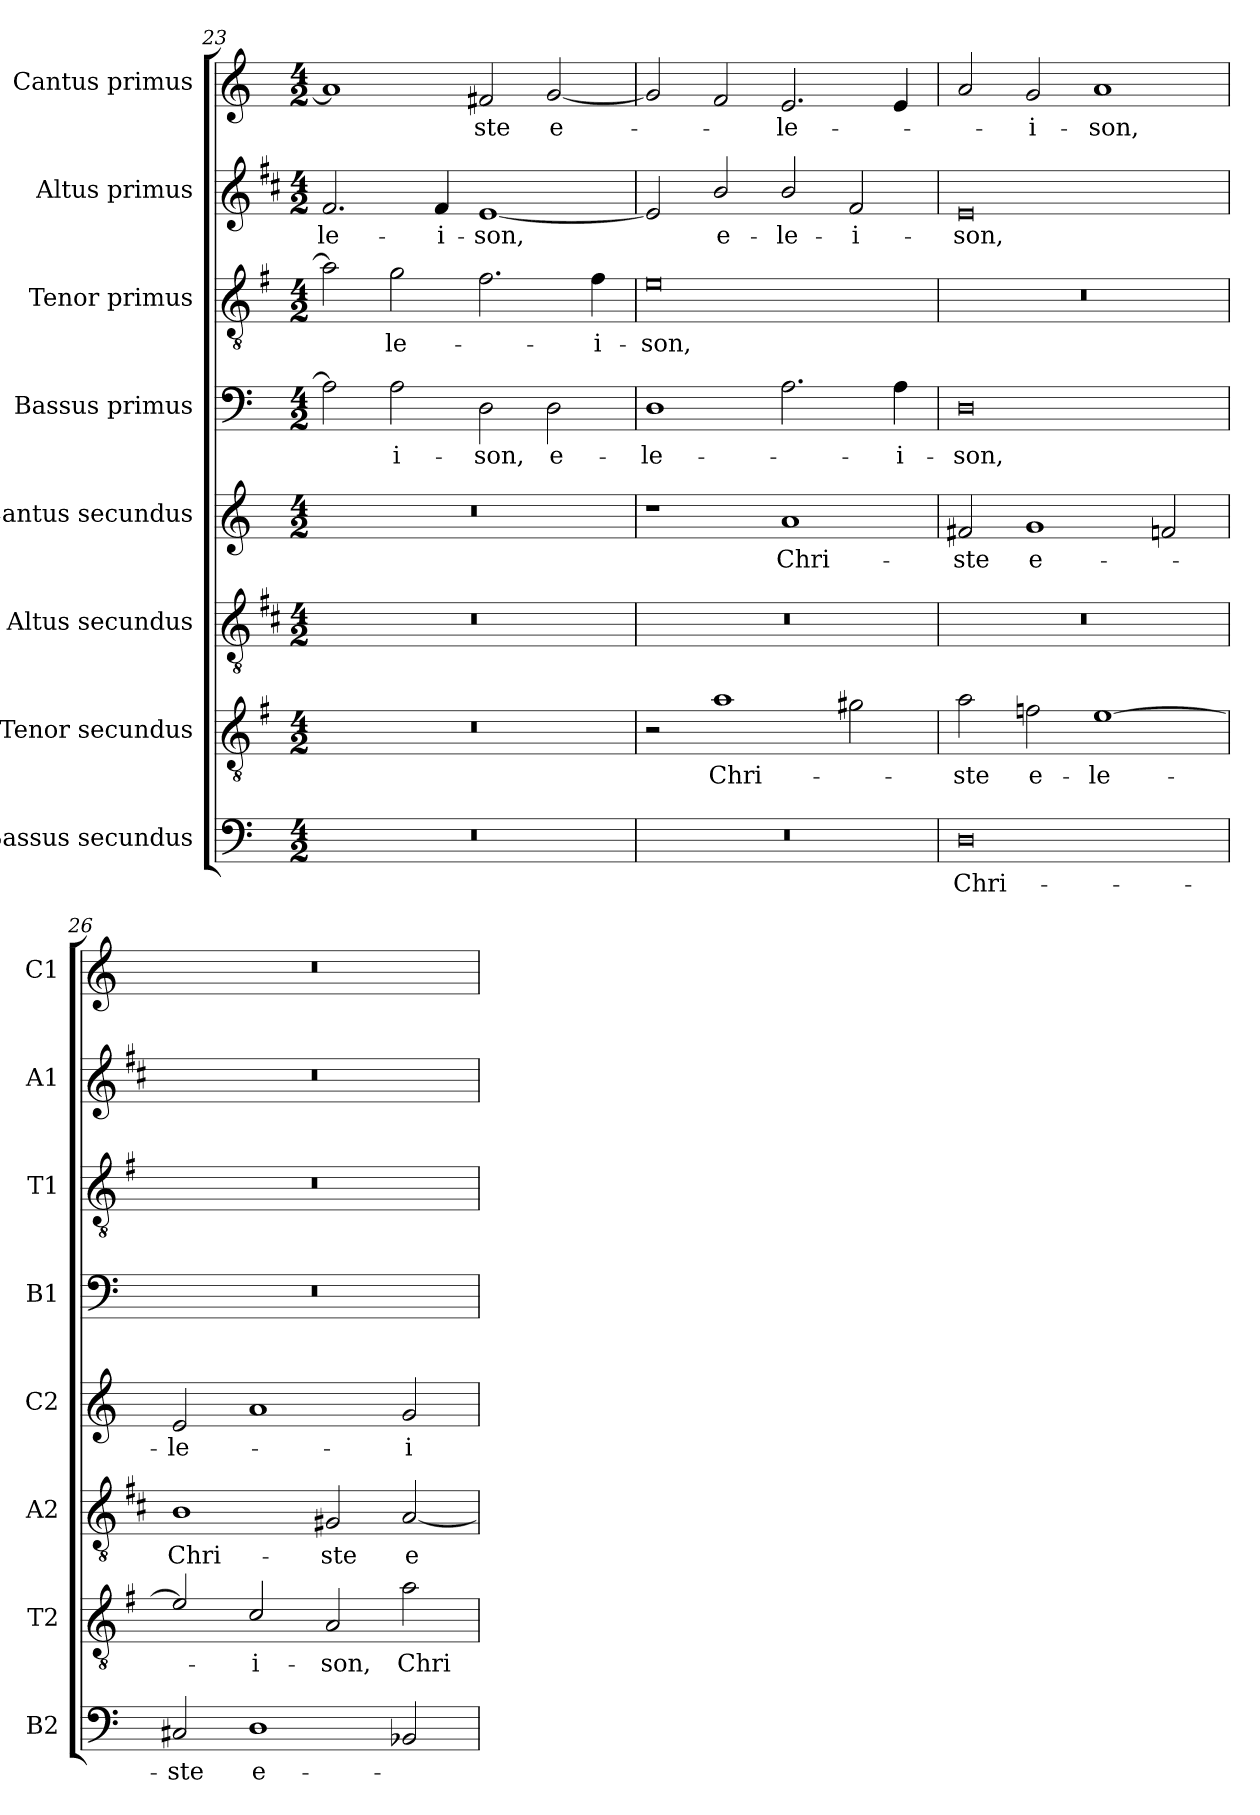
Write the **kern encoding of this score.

**kern	**text	**kern	**text	**kern	**text	**kern	**text	**kern	**text	**kern	**text	**kern	**text	**kern	**text
*part8	*part8	*part7	*part7	*part6	*part6	*part5	*part5	*part4	*part4	*part3	*part3	*part2	*part2	*part1	*part1
*staff8	*staff8	*staff7	*staff7	*staff6	*staff6	*staff5	*staff5	*staff4	*staff4	*staff3	*staff3	*staff2	*staff2	*staff1	*staff1
*I"Bassus secundus	*	*I"Tenor secundus	*	*I"Altus secundus	*	*I"Cantus secundus	*	*I"Bassus primus	*	*I"Tenor primus	*	*I"Altus primus	*	*I"Cantus primus	*
*I'B2	*	*I'T2	*	*I'A2	*	*I'C2	*	*I'B1	*	*I'T1	*	*I'A1	*	*I'C1	*
*clefF4	*	*clefGv2	*	*clefGv2	*	*clefG2	*	*clefF4	*	*clefGv2	*	*clefG2	*	*clefG2	*
*	*	*ITrd4c7	*	*ITrd1c2	*	*	*	*	*	*ITrd4c7	*	*ITrd1c2	*	*	*
*k[]	*	*k[]	*	*k[]	*	*k[]	*	*k[]	*	*k[]	*	*k[]	*	*k[]	*
*C:	*	*C:	*	*C:	*	*C:	*	*C:	*	*C:	*	*C:	*	*C:	*
*M4/2	*	*M4/2	*	*M4/2	*	*M4/2	*	*M4/2	*	*M4/2	*	*M4/2	*	*M4/2	*
=23	=23	=23	=23	=23	=23	=23	=23	=23	=23	=23	=23	=23	=23	=23	=23
!	!	!	!	!	!	!	!	!	!	!	!	!	!LO:LY:b	!	!
0r	.	0r	.	0r	.	0r	.	2A\]	.	2d\]	.	2.e/	-le-	1a]	.
!	!	!	!	!	!	!	!	!	!LO:LY:b	!	!LO:LY:b	!	!	!	!
.	.	.	.	.	.	.	.	2A\	-i-	2c\	-le-	.	.	.	.
!	!	!	!	!	!	!	!	!	!	!	!	!	!LO:LY:b	!	!
.	.	.	.	.	.	.	.	.	.	.	.	4e/	-i-	.	.
!	!	!	!	!	!	!	!	!	!LO:LY:b	!	!	!	!LO:LY:b	!	!LO:LY:b
.	.	.	.	.	.	.	.	2D\	-son,	2.B\	.	[1d	-son,	2f#X/	-ste
!	!	!	!	!	!	!	!	!	!LO:LY:b	!	!	!	!	!	!LO:LY:b
.	.	.	.	.	.	.	.	2D\	e-	.	.	.	.	[2g/	e-
!	!	!	!	!	!	!	!	!	!	!	!LO:LY:b	!	!	!	!
.	.	.	.	.	.	.	.	.	.	4B\	-i-	.	.	.	.
=24	=24	=24	=24	=24	=24	=24	=24	=24	=24	=24	=24	=24	=24	=24	=24
!	!	!	!	!	!	!	!	!	!LO:LY:b	!	!LO:LY:b	!	!	!	!
0r	.	2r	.	0r	.	1r	.	1D	-le-	0A	-son,	2d/]	.	2g/]	.
!	!	!	!LO:LY:b	!	!	!	!	!	!	!	!	!	!LO:LY:b	!	!
.	.	1d	Chri-	.	.	.	.	.	.	.	.	2a/	e-	2f/	.
!	!	!	!	!	!	!	!LO:LY:b	!	!	!	!	!	!LO:LY:b	!	!LO:LY:b
.	.	.	.	.	.	1a	Chri-	2.A\	.	.	.	2a/	-le-	2.e/	-le-
!	!	!	!	!	!	!	!	!	!	!	!	!	!LO:LY:b	!	!
.	.	2c#X\	.	.	.	.	.	.	.	.	.	2e/	-i-	.	.
!	!	!	!	!	!	!	!	!	!LO:LY:b	!	!	!	!	!	!
.	.	.	.	.	.	.	.	4A\	-i-	.	.	.	.	4e/	.
!!LO:PB:g=z
=25	=25	=25	=25	=25	=25	=25	=25	=25	=25	=25	=25	=25	=25	=25	=25
!	!LO:LY:b	!	!LO:LY:b	!	!	!	!LO:LY:b	!	!LO:LY:b	!	!	!	!LO:LY:b	!	!
0D	Chri-	2d\	-ste	0r	.	2f#X/	-ste	0D	-son,	0r	.	0d	-son,	2a/	.
!	!	!	!LO:LY:b	!	!	!	!LO:LY:b	!	!	!	!	!	!	!	!LO:LY:b
.	.	2B-X\	e-	.	.	1g	e-	.	.	.	.	.	.	2g/	-i-
!	!	!	!LO:LY:b	!	!	!	!	!	!	!	!	!	!	!	!LO:LY:b
.	.	[1A	-le-	.	.	.	.	.	.	.	.	.	.	1a	-son,
.	.	.	.	.	.	2fn/	.	.	.	.	.	.	.	.	.
=26	=26	=26	=26	=26	=26	=26	=26	=26	=26	=26	=26	=26	=26	=26	=26
!	!LO:LY:b	!	!	!	!LO:LY:b	!	!LO:LY:b	!	!	!	!	!	!	!	!
2C#X/	-ste	2A/]	.	1A	Chri-	2e/	-le-	0r	.	0r	.	0r	.	0r	.
!	!LO:LY:b	!	!LO:LY:b	!	!	!	!	!	!	!	!	!	!	!	!
1D	e-	2F/	-i-	.	.	1a	.	.	.	.	.	.	.	.	.
!	!	!	!LO:LY:b	!	!LO:LY:b	!	!	!	!	!	!	!	!	!	!
.	.	2D/	-son,	2F#X/	-ste	.	.	.	.	.	.	.	.	.	.
!	!	!	!LO:LY:b	!	!LO:LY:b	!	!LO:LY:b	!	!	!	!	!	!	!	!
2BB-X/	.	2d\	Chri-	[2G/	e-	2g/	-i-	.	.	.	.	.	.	.	.
=	=	=	=	=	=	=	=	=	=	=	=	=	=	=	=
*-	*-	*-	*-	*-	*-	*-	*-	*-	*-	*-	*-	*-	*-	*-	*-
